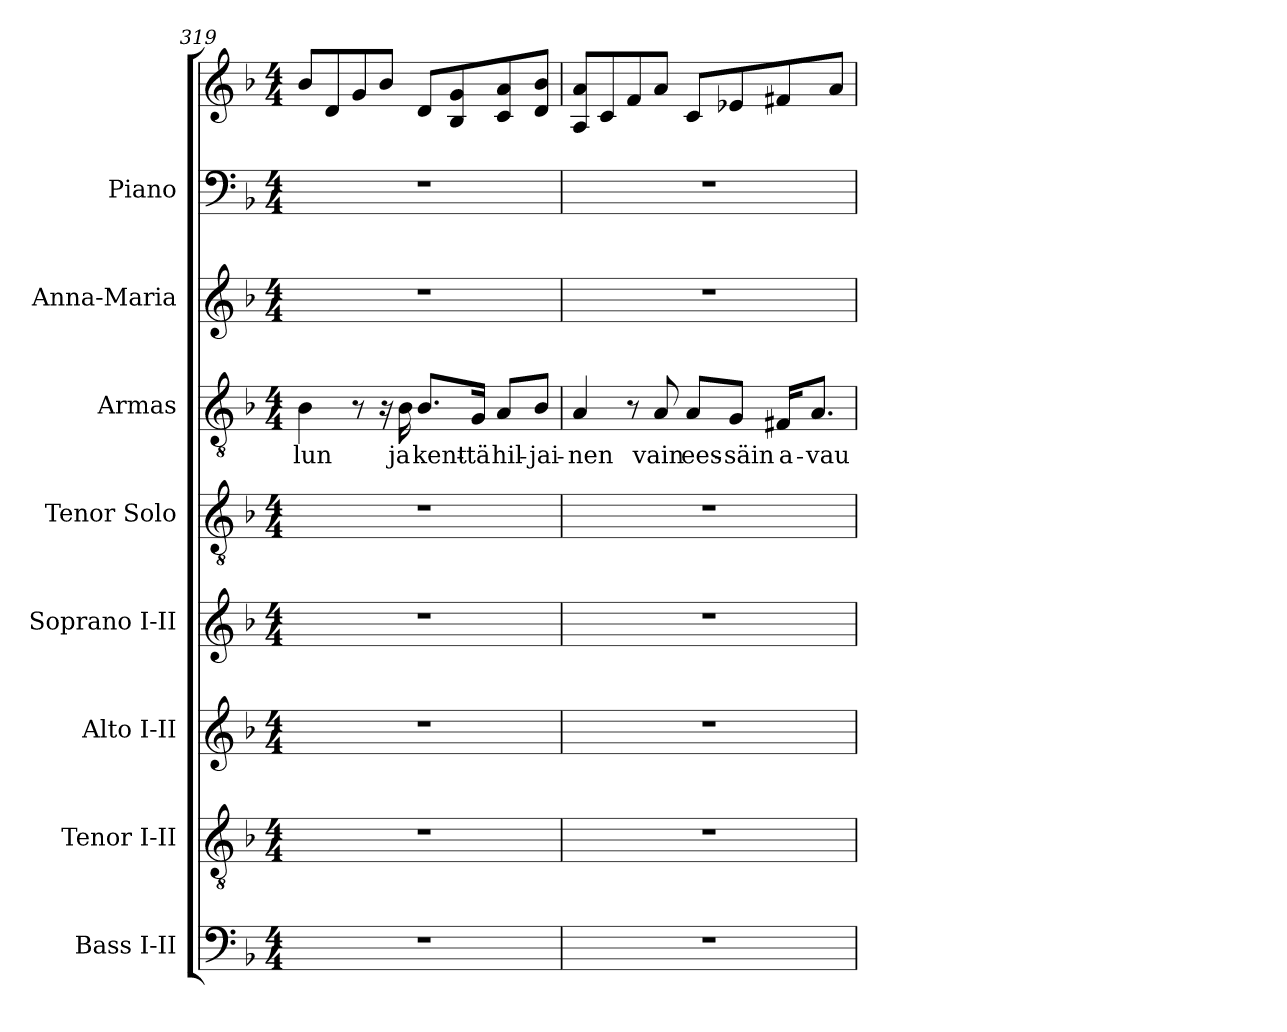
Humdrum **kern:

**kern	**kern	**kern	**kern	**kern	**kern	**text	**kern	**kern	**kern
*part8	*part7	*part6	*part5	*part4	*part3	*part3	*part2	*part1	*part1
*staff9	*staff8	*staff7	*staff6	*staff5	*staff4	*staff4	*staff3	*staff2	*staff1
*I"Bass I-II	*I"Tenor I-II	*I"Alto I-II	*I"Soprano I-II	*I"Tenor Solo	*I"Armas	*	*I"Anna-Maria	*I"Piano	*
*I'B.	*I'T.	*I'A.	*I'S.	*I'T. Solo	*I'Armas	*	*I'A-M	*I'Pno.	*
*clefF4	*clefGv2	*clefG2	*clefG2	*clefGv2	*clefGv2	*	*clefG2	*clefF4	*clefG2
*	*ITrd7c12	*	*	*ITrd7c12	*ITrd7c12	*	*	*	*
*k[b-]	*k[b-]	*k[b-]	*k[b-]	*k[b-]	*k[b-]	*	*k[b-]	*k[b-]	*k[b-]
*F:	*F:	*F:	*F:	*F:	*F:	*	*F:	*F:	*F:
*M4/4	*M4/4	*M4/4	*M4/4	*M4/4	*M4/4	*	*M4/4	*M4/4	*M4/4
=319	=319	=319	=319	=319	=319	=319	=319	=319	=319
!	!	!	!	!	!	!LO:LY:b:color=#000000	!	!	!
1r	1r	1r	1r	1r	4BB-i\	-lun	1r	1r	8b-i/L
.	.	.	.	.	.	.	.	.	8di/
.	.	.	.	.	8r	.	.	.	8gi/
.	.	.	.	.	16r	.	.	.	8b-i/J
!	!	!	!	!	!	!LO:LY:b:color=#000000	!	!	!
.	.	.	.	.	16BB-i\	ja	.	.	.
!	!	!	!	!	!	!LO:LY:b:color=#000000	!	!	!
.	.	.	.	.	8.BB-i/L	kent-	.	.	8di/L
.	.	.	.	.	.	.	.	.	8B-i/ 8gi
!	!	!	!	!	!	!LO:LY:b:color=#000000	!	!	!
.	.	.	.	.	16GGi/Jk	-tä	.	.	.
!	!	!	!	!	!	!LO:LY:b:color=#000000	!	!	!
.	.	.	.	.	8AAi/L	hil-	.	.	8ci/ 8ai
!	!	!	!	!	!	!LO:LY:b:color=#000000	!	!	!
.	.	.	.	.	8BB-i/J	-jai-	.	.	8di/ 8b-iJ
!!LO:LB:g=z
=320	=320	=320	=320	=320	=320	=320	=320	=320	=320
!	!	!	!	!	!	!LO:LY:b:color=#000000	!	!	!
1r	1r	1r	1r	1r	4AAi/	-nen	1r	1r	8Ai/ 8aiL
.	.	.	.	.	.	.	.	.	8ci/
.	.	.	.	.	8r	.	.	.	8fi/
!	!	!	!	!	!	!LO:LY:b:color=#000000	!	!	!
.	.	.	.	.	8AAi/	vain	.	.	8ai/J
!	!	!	!	!	!	!LO:LY:b:color=#000000	!	!	!
.	.	.	.	.	8AAi/L	ees-	.	.	8ci/L
!	!	!	!	!	!	!LO:LY:b:color=#000000	!	!	!
.	.	.	.	.	8GGi/J	-säin	.	.	8e-Xi/
!	!	!	!	!	!	!LO:LY:b:color=#000000	!	!	!
.	.	.	.	.	16FF#Xi/KL	a-	.	.	8f#Xi/
!	!	!	!	!	!	!LO:LY:b:color=#000000	!	!	!
.	.	.	.	.	8.AAi/J	-vau-	.	.	.
.	.	.	.	.	.	.	.	.	8ai/J
=	=	=	=	=	=	=	=	=	=
*-	*-	*-	*-	*-	*-	*-	*-	*-	*-
